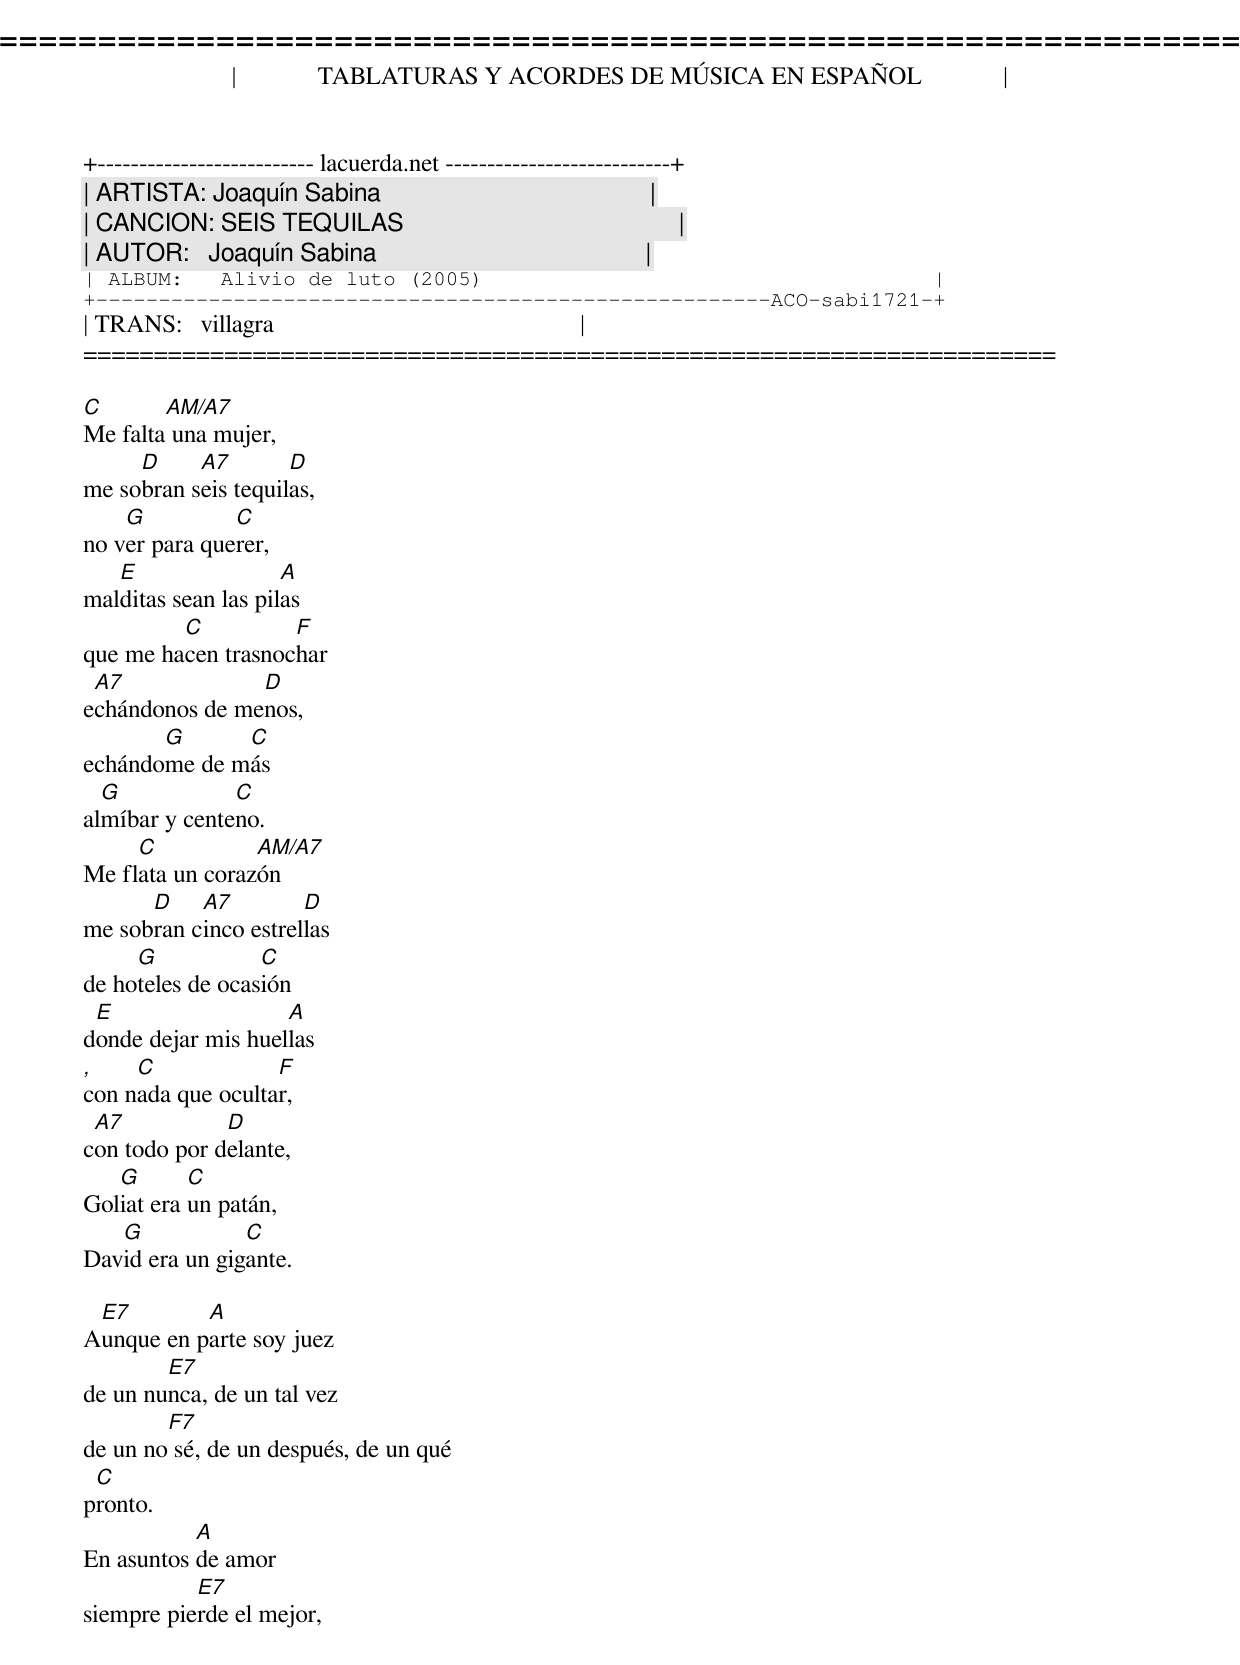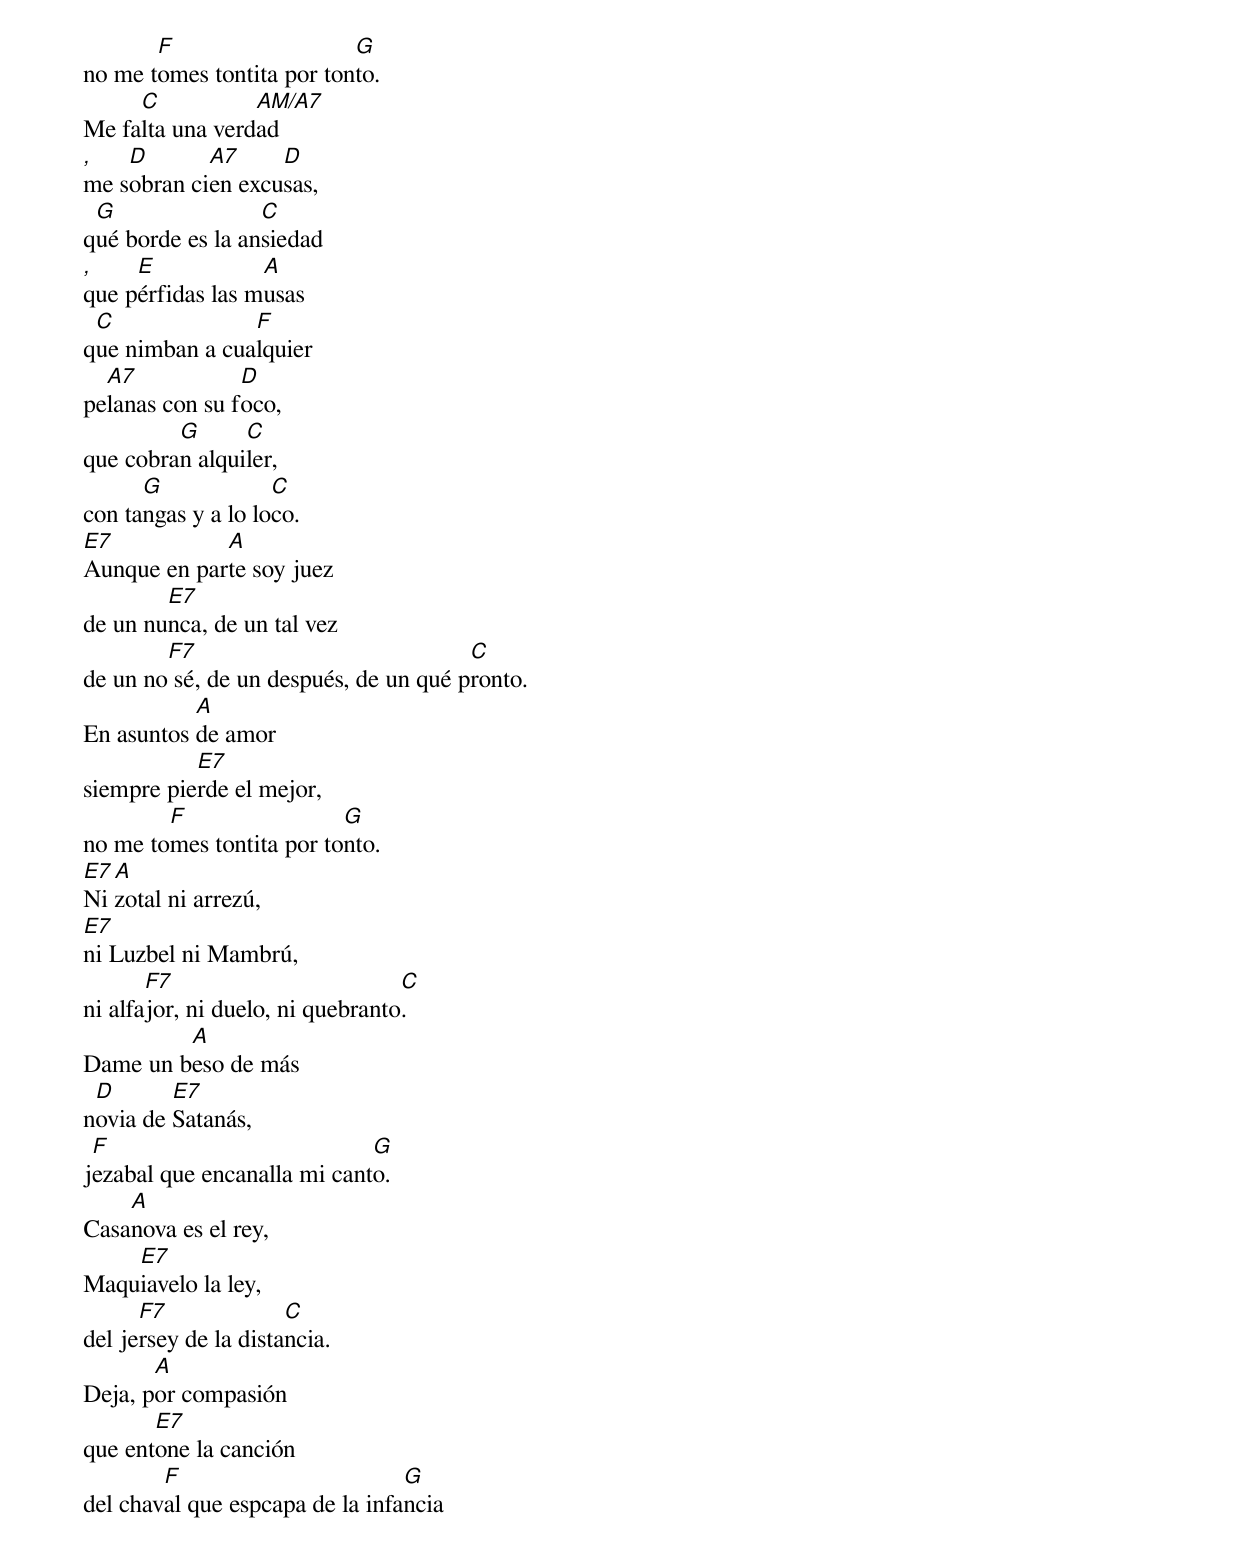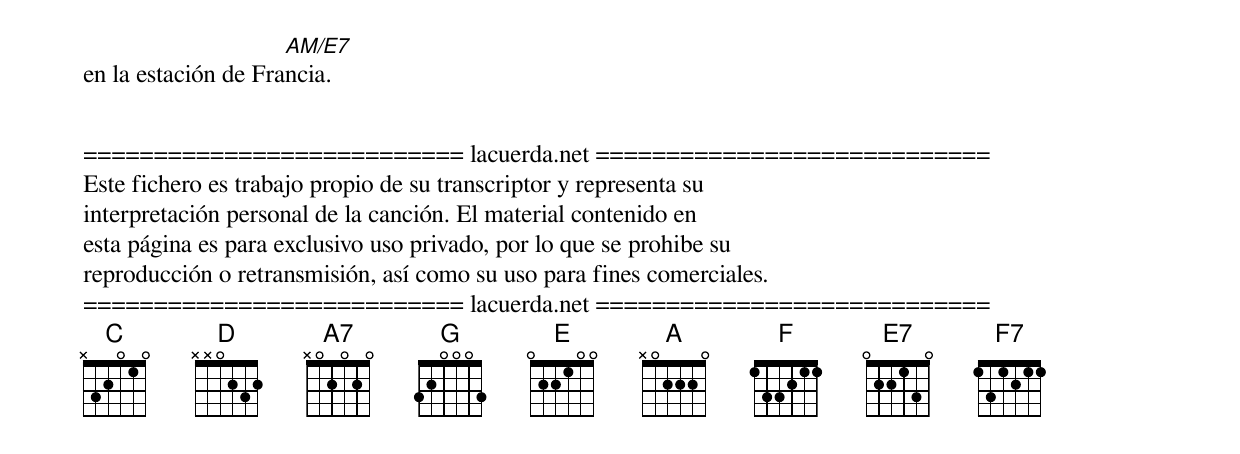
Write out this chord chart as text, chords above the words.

=====================================================================
|             TABLATURAS Y ACORDES DE MÚSICA EN ESPAÑOL             |
+-------------------------- lacuerda.net ---------------------------+
| ARTISTA: Joaquín Sabina                                           |
| CANCION: SEIS TEQUILAS                                            |
| AUTOR:   Joaquín Sabina                                           |
| ALBUM:   Alivio de luto (2005)                                    |
+------------------------------------------------------ACO-sabi1721-+
| TRANS:   villagra                                                 |
=====================================================================

C       AM/A7
Me falta una mujer,
     D     A7        D
me sobran seis tequilas,
    G          C
no ver para querer,
   E                 A
malditas sean las pilas
         C          F
que me hacen trasnochar
 A7             D
echándonos de menos,
       G      C
echándome de más
  G            C
almíbar y centeno.
     C           AM/A7
Me flata un corazón
      D    A7         D
me sobran cinco estrellas
     G            C
de hoteles de ocasión
 E                  A
donde dejar mis huellas
,    C             F
con nada que ocultar,
 A7           D
con todo por delante,
   G       C
Goliat era un patán,
   G            C
David era un gigante.

 E7        A
Aunque en parte soy juez
        E7
de un nunca, de un tal vez
        F7
de un no sé, de un después, de un qué
 C
pronto.
           A
En asuntos de amor
           E7
siempre pierde el mejor,
       F                   G
no me tomes tontita por tonto.
     C           AM/A7
Me falta una verdad
,   D       A7     D
me sobran cien excusas,
 G                C
qué borde es la ansiedad
,    E            A
que pérfidas las musas
 C              F
que nimban a cualquier
  A7            D
pelanas con su foco,
         G      C
que cobran alquiler,
      G             C
con tangas y a lo loco.
E7           A
Aunque en parte soy juez
        E7
de un nunca, de un tal vez
        F7                             C
de un no sé, de un después, de un qué pronto.
           A
En asuntos de amor
           E7
siempre pierde el mejor,
        F                 G
no me tomes tontita por tonto.
E7 A
Ni zotal ni arrezú,
E7
ni Luzbel ni Mambrú,
       F7                         C
ni alfajor, ni duelo, ni quebranto.
         A
Dame un beso de más
 D       E7
novia de Satanás,
 F                           G
jezabal que encanalla mi canto.
    A
Casanova es el rey,
    E7
Maquiavelo la ley,
      F7              C
del jersey de la distancia.
       A
Deja, por compasión
       E7
que entone la canción
        F                        G
del chaval que espcapa de la infancia
                     AM/E7
en la estación de Francia.


=========================== lacuerda.net ============================
Este fichero es trabajo propio de su transcriptor y representa su
interpretación personal de la canción. El material contenido en
esta página es para exclusivo uso privado, por lo que se prohibe su
reproducción o retransmisión, así como su uso para fines comerciales.
=========================== lacuerda.net ============================
